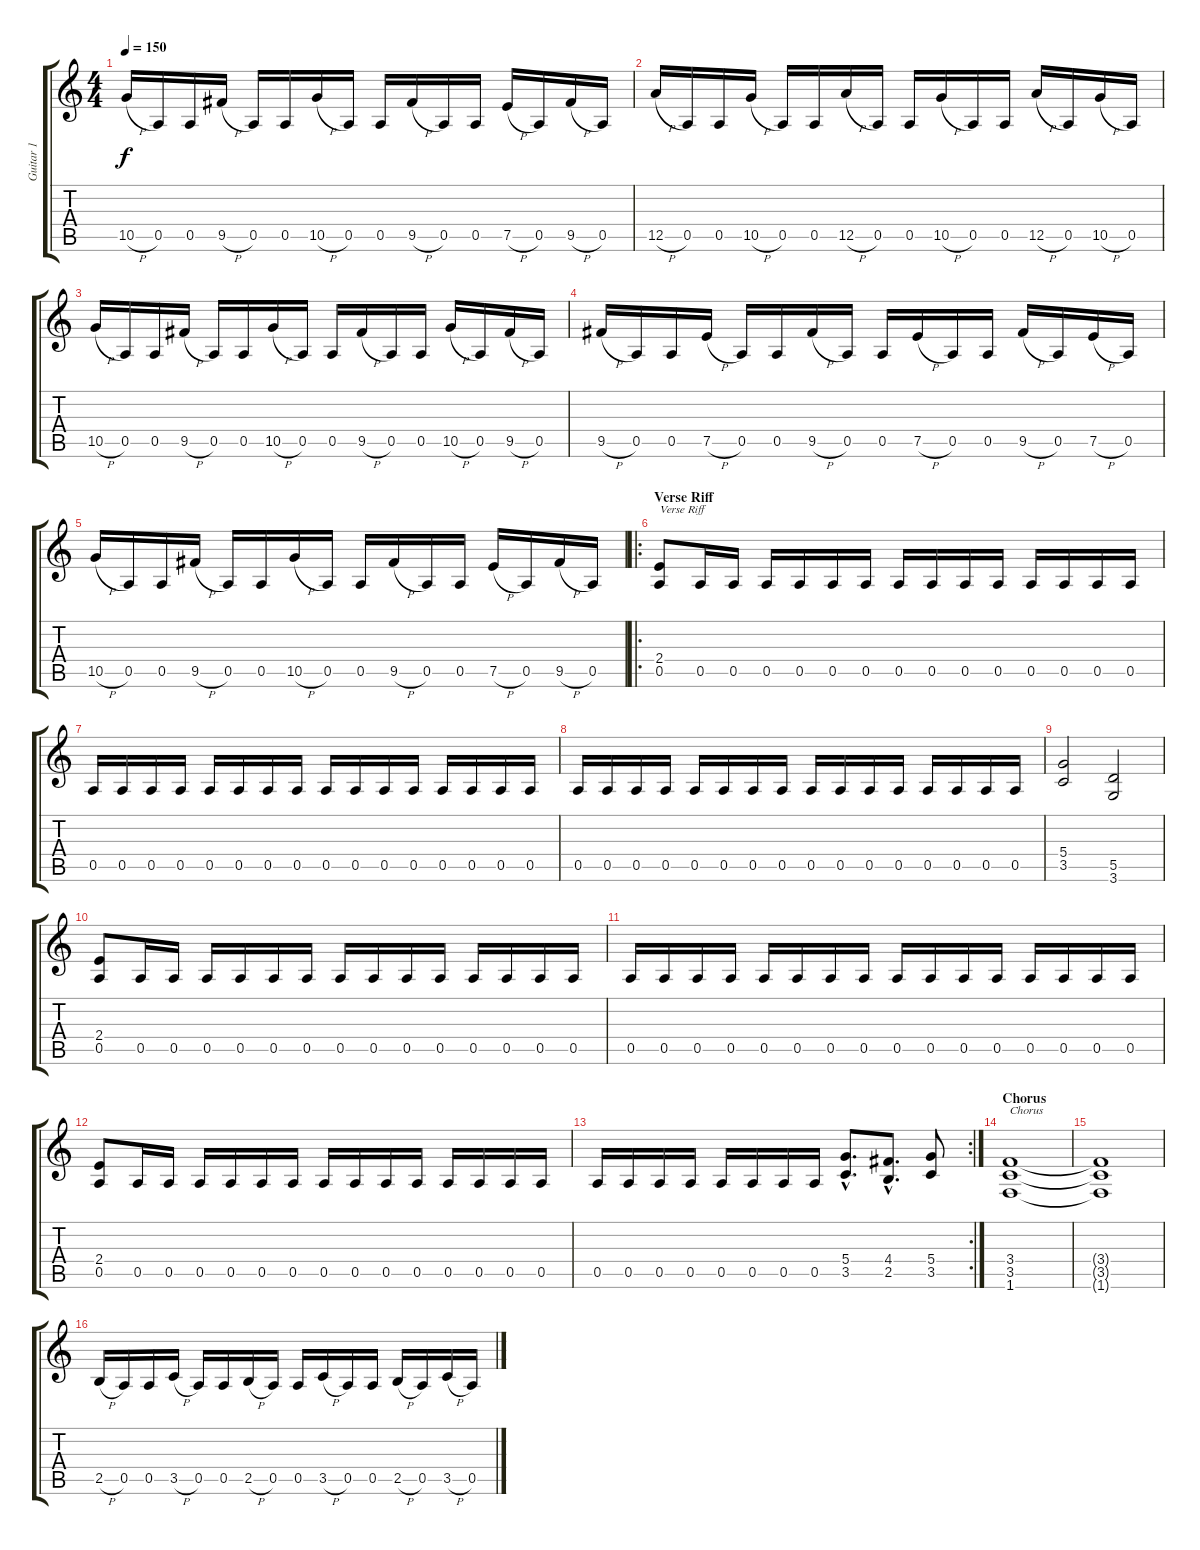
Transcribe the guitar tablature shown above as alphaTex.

\track ("Guitar 1" "Guitar 1") {instrument distortionguitar}
\staff {score tabs}
\tuning (E4 B3 G3 D3 A2 E2) {hide}
\ts (4 4)
\tempo 150
\clef g2
\ks c
10.5{h}.16{dy f} 0.5.16 0.5.16 9.5{h}.16 0.5.16 0.5.16 10.5{h}.16 0.5.16 0.5.16 9.5{h}.16 0.5.16 0.5.16 7.5{h}.16 0.5.16 9.5{h}.16 0.5.16 |
12.5{h}.16 0.5.16 0.5.16 10.5{h}.16 0.5.16 0.5.16 12.5{h}.16 0.5.16 0.5.16 10.5{h}.16 0.5.16 0.5.16 12.5{h}.16 0.5.16 10.5{h}.16 0.5.16 |
10.5{h}.16 0.5.16 0.5.16 9.5{h}.16 0.5.16 0.5.16 10.5{h}.16 0.5.16 0.5.16 9.5{h}.16 0.5.16 0.5.16 10.5{h}.16 0.5.16 9.5{h}.16 0.5.16 |
9.5{h}.16 0.5.16 0.5.16 7.5{h}.16 0.5.16 0.5.16 9.5{h}.16 0.5.16 0.5.16 7.5{h}.16 0.5.16 0.5.16 9.5{h}.16 0.5.16 7.5{h}.16 0.5.16 |
10.5{h}.16 0.5.16 0.5.16 9.5{h}.16 0.5.16 0.5.16 10.5{h}.16 0.5.16 0.5.16 9.5{h}.16 0.5.16 0.5.16 7.5{h}.16 0.5.16 9.5{h}.16 0.5.16 |
\ro
\section ("" "Verse Riff")
(2.4 0.5).8{txt "Verse Riff"} 0.5.16 0.5.16 0.5.16 0.5.16 0.5.16 0.5.16 0.5.16 0.5.16 0.5.16 0.5.16 0.5.16 0.5.16 0.5.16 0.5.16 |
0.5.16 0.5.16 0.5.16 0.5.16 0.5.16 0.5.16 0.5.16 0.5.16 0.5.16 0.5.16 0.5.16 0.5.16 0.5.16 0.5.16 0.5.16 0.5.16 |
0.5.16 0.5.16 0.5.16 0.5.16 0.5.16 0.5.16 0.5.16 0.5.16 0.5.16 0.5.16 0.5.16 0.5.16 0.5.16 0.5.16 0.5.16 0.5.16 |
(5.4 3.5).2 (5.5 3.6).2 |
(2.4 0.5).8 0.5.16 0.5.16 0.5.16 0.5.16 0.5.16 0.5.16 0.5.16 0.5.16 0.5.16 0.5.16 0.5.16 0.5.16 0.5.16 0.5.16 |
0.5.16 0.5.16 0.5.16 0.5.16 0.5.16 0.5.16 0.5.16 0.5.16 0.5.16 0.5.16 0.5.16 0.5.16 0.5.16 0.5.16 0.5.16 0.5.16 |
(2.4 0.5).8 0.5.16 0.5.16 0.5.16 0.5.16 0.5.16 0.5.16 0.5.16 0.5.16 0.5.16 0.5.16 0.5.16 0.5.16 0.5.16 0.5.16 |
\rc 2
0.5.16 0.5.16 0.5.16 0.5.16 0.5.16 0.5.16 0.5.16 0.5.16 (5.4{hac} 3.5{hac}).8{d} (4.4{hac} 2.5{hac}).8{d} (5.4 3.5).8 |
\section ("" "Chorus")
(3.4 3.5 1.6).1{txt "Chorus"} |
(3.4{t} 3.5{t} 1.6{t}).1 |
2.5{h}.16 0.5.16 0.5.16 3.5{h}.16 0.5.16 0.5.16 2.5{h}.16 0.5.16 0.5.16 3.5{h}.16 0.5.16 0.5.16 2.5{h}.16 0.5.16 3.5{h}.16 0.5.16
